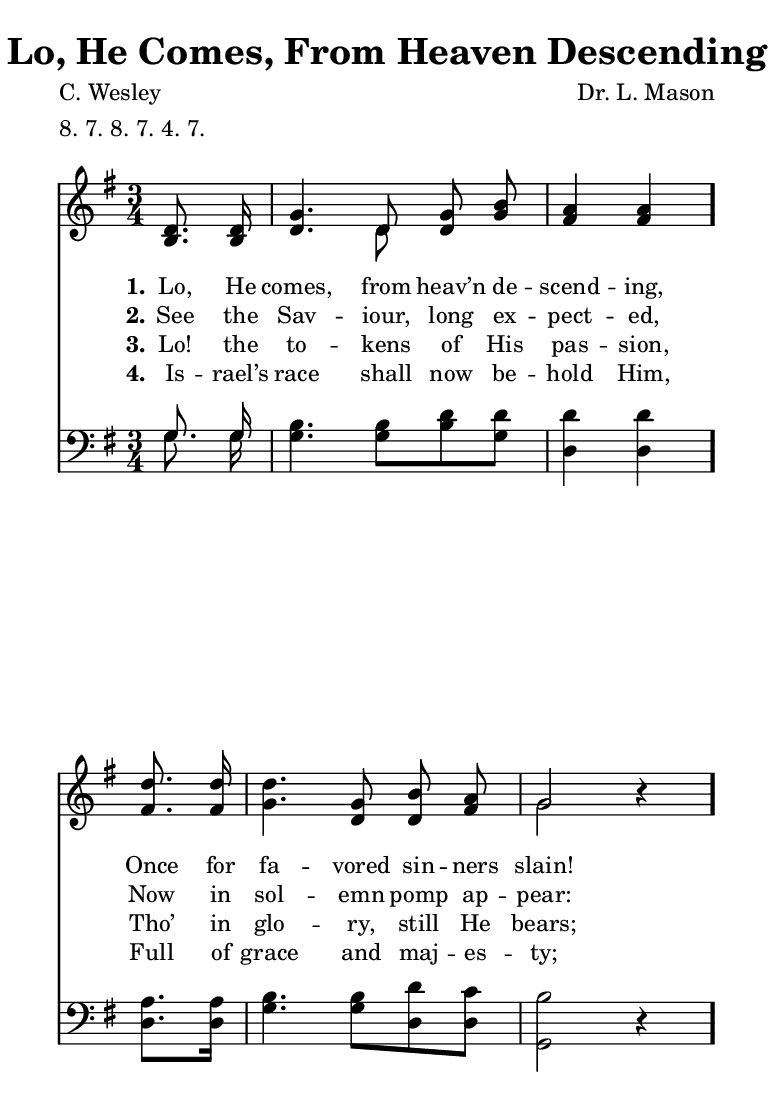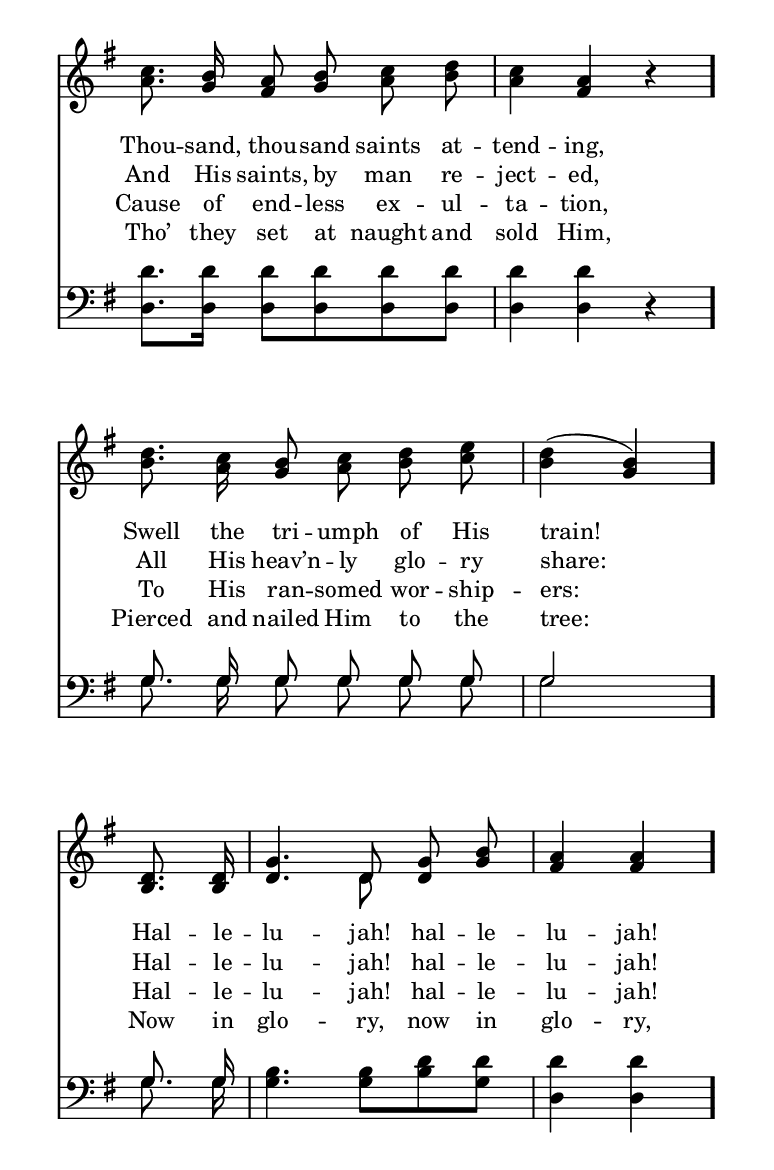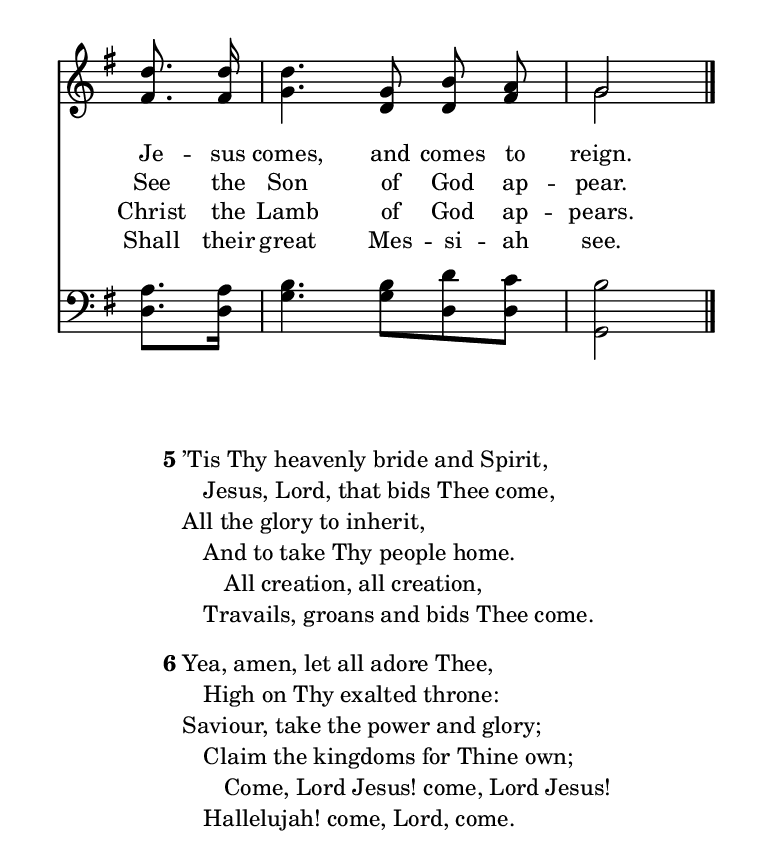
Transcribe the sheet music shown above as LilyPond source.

\include "common/global.ily"
\paper {
  \include "common/paper.ily"
  ragged-last-bottom = ##t
}

\header{
  hymnnumber = "236"
  title = "Lo, He Comes, From Heaven Descending"
  tunename = "Harwell"
  meter = "8. 7. 8. 7. 4. 7."
  poet = "C. Wesley"
  composer = "Dr. L. Mason"
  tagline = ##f
}

global = {
  \include "common/overrides.ily"
  \override Staff.TimeSignature.style = #'numbered
  \time 3/4
  \override Score.MetronomeMark.transparent = ##t % hide all fermata changes too
  \tempo 4=80
  \key g \major
  \partial 4
  \autoBeamOff
}

patternA = { c8. c16 | c4. c8 c c | c4 c }
patternB = { c8. c16 | c4. c8 c c | c2 }
patternC = { c8. c16 c8 c c c | c4 c }
patternD = { c8. c16 c8 c c c | c2 }

notesSoprano = {
\global
\relative c' {

  d8. d16 | g4. d8 g b | a4 a
  \changePitch \patternB { d d | d g, b a | g } r4
  \changePitch \patternC { c b a b c d | c a } r4
  \changePitch \patternC { d c b c d e | d( b) }
  d,8. d16 | g4. d8 g b | a4 a
  \changePitch \patternB { d d | d g, b a | g }

  \bar "|."

}
}

notesAlto = {
\global
\relative e' {

  \changePitch \patternA { b b | d d d g | fis fis }
  \changePitch \patternB { fis fis | g d d fis | g } r4
  \changePitch \patternC { a g fis g a b | a fis } r4
  \changePitch \patternC { b a g a b c | b( g) }
  \changePitch \patternA { b, b | d d d g | fis fis }
  \changePitch \patternB { fis fis | g d d fis | g }

}
}

notesTenor = {
\global
\relative a {

  \changePitch \patternA { g g | b b d d | d d }
  \changePitch \patternB { a a | b b d c | b } r4
  \changePitch \patternC { d d d d d d | d d } r4
  \changePitch \patternD { g, g g g g g | g }
  \changePitch \patternA { g g | b b d d | d d }
  \changePitch \patternB { a a | b b d c | b }

}
}

notesBass = {
\global
\relative f {

  \changePitch \patternA { g g | g g b g | d d }
  \changePitch \patternB { d d | g g d d | g, } r4
  \changePitch \patternC { d' d d d d d | d d } r4
  \changePitch \patternD { g g g g g g | g }
  \changePitch \patternA { g g | g g b g | d d }
  \changePitch \patternB { d d | g g d d | g, }

}
}

wordsA = \lyricmode {
\set stanza = "1."

Lo, He comes, from heav’n de -- scend -- ing, \bar "."
Once for fa -- vored sin -- ners slain! \bar "."
Thou -- sand, thou -- sand saints at -- tend -- ing, \bar "."
Swell the tri -- umph of His train! \bar "."
Hal -- le -- lu -- jah! %{HIDE>%} hal -- le -- lu -- jah! %{<HIDE%} \bar "."
Je -- sus comes, and comes to reign. \bar "."

}

wordsB = \lyricmode {
\set stanza = "2."

See the Sav -- iour, long ex -- pect -- ed,
Now in sol -- emn pomp ap -- pear:
And His saints, by man re -- ject -- ed,
All His heav’n -- ly glo -- ry share:
Hal -- le -- lu -- jah! %{HIDE>%} hal -- le -- lu -- jah! %{<HIDE%}
See the Son of God ap -- pear.

}

wordsC = \lyricmode {
\set stanza = "3."

Lo! the to -- kens of His pas -- sion,
Tho’ in glo -- ry, still He bears;
Cause of end -- less ex -- ul -- ta -- tion,
To His ran -- somed wor -- ship -- ers:
Hal -- le -- lu -- jah! %{HIDE>%} hal -- le -- lu -- jah! %{<HIDE%}
Christ the Lamb of God ap -- pears.

}

wordsD = \lyricmode {
\set stanza = "4."

Is -- rael’s race shall now be -- hold Him,
Full of grace and maj -- es -- ty;
Tho’ they set at naught and sold Him,
Pierced and nailed Him to the tree:
Now in glo -- ry, %{HIDE>%} now in glo -- ry, %{<HIDE%}
Shall their great Mes -- si -- ah see.

}

wordsE = \markuplist {

\line { ’Tis Thy heavenly bride and Spirit, }
\line { { \hspace #2 } Jesus, Lord, that bids Thee come, }
\line { All the glory to inherit, }
\line { { \hspace #2 } And to take Thy people home. }
\line { { \hspace #4 } All creation, %{HIDE>%} all creation, %{<HIDE%} }
\line { { \hspace #2 } Travails, groans and bids Thee come. }

}

wordsF = \markuplist {

\line { Yea, amen, let all adore Thee, }
\line { { \hspace #2 } High on Thy exalted throne: }
\line { Saviour, take the power and glory; }
\line { { \hspace #2 } Claim the kingdoms for Thine own; }
\line { { \hspace #4 } Come, Lord Jesus! %{HIDE>%} come, Lord Jesus! %{<HIDE%} }
\line { { \hspace #2 } Hallelujah! come, Lord, come. }

}

\score {
  \context ChoirStaff <<
    \context Staff = upper <<
      \set ChoirStaff.systemStartDelimiter = #'SystemStartBar
      \partcombine #'(2 . 9) \notesSoprano \notesAlto
      \context NullVoice = sopranos { \voiceOne << \notesSoprano >> }
      \context NullVoice = altos { \voiceTwo << \notesAlto >> }
      \context Lyrics = one   \lyricsto sopranos \wordsA
      \context Lyrics = two   \lyricsto sopranos \wordsB
      \context Lyrics = three \lyricsto sopranos \wordsC
      \context Lyrics = four  \lyricsto sopranos \wordsD
    >>
    \context Staff = men <<
      \clef bass
      \partcombine #'(2 . 9) \notesTenor \notesBass
      \context NullVoice = tenors { \voiceOne << \notesTenor >> }
      \context NullVoice = basses { \voiceTwo << \notesBass >> }
    >>
  >>
  \layout {
    \include "common/layout.ily"
  }
  \midi{
    \include "common/midi.ily"
  }
}

\noPageBreak

\markup { \fill-line { \column {
  \line{ \bold 5 \column { \wordsE } } \combine \null \vspace #0.4
  \line{ \bold 6 \column { \wordsF } } \combine \null \vspace #0.4
} } }

\version "2.19.49"  % necessary for upgrading to future LilyPond versions.

% vi:set et ts=2 sw=2 ai nocindent syntax=lilypond:
